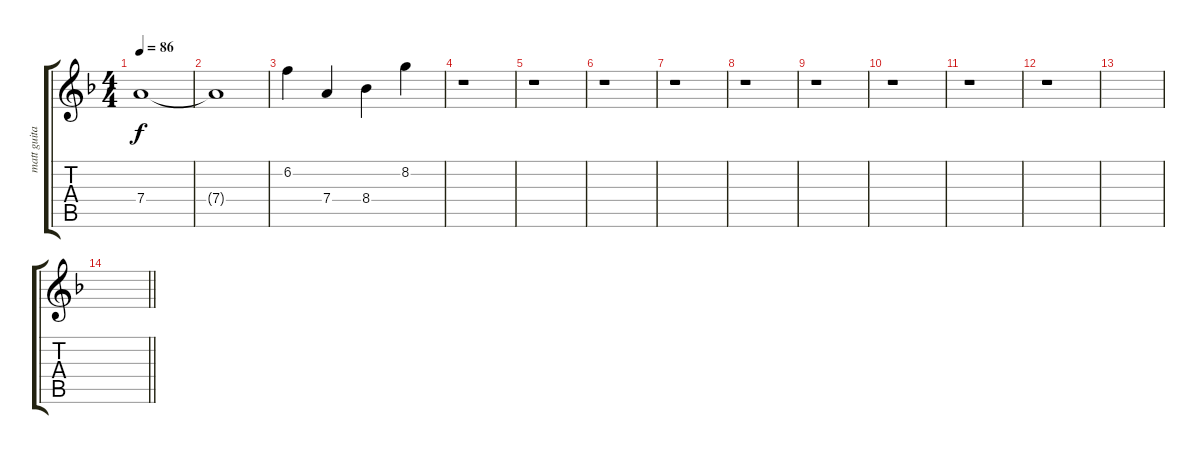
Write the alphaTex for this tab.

\track ("matt guitar" "matt guita") {instrument distortionguitar}
\staff {score tabs}
\tuning (E4 B3 G3 D3 A2 E2) {hide}
\ts (4 4)
\tempo 86
\clef g2
\ks f
7.4.1{dy f} |
7.4{t}.1 |
6.2.4 7.4.4 8.4.4 8.2.4 |
r.1 |
r.1 |
r.1 |
r.1 |
r.1 |
r.1 |
r.1 |
r.1 |
r.1 |
|
\barLineRight lightlight
